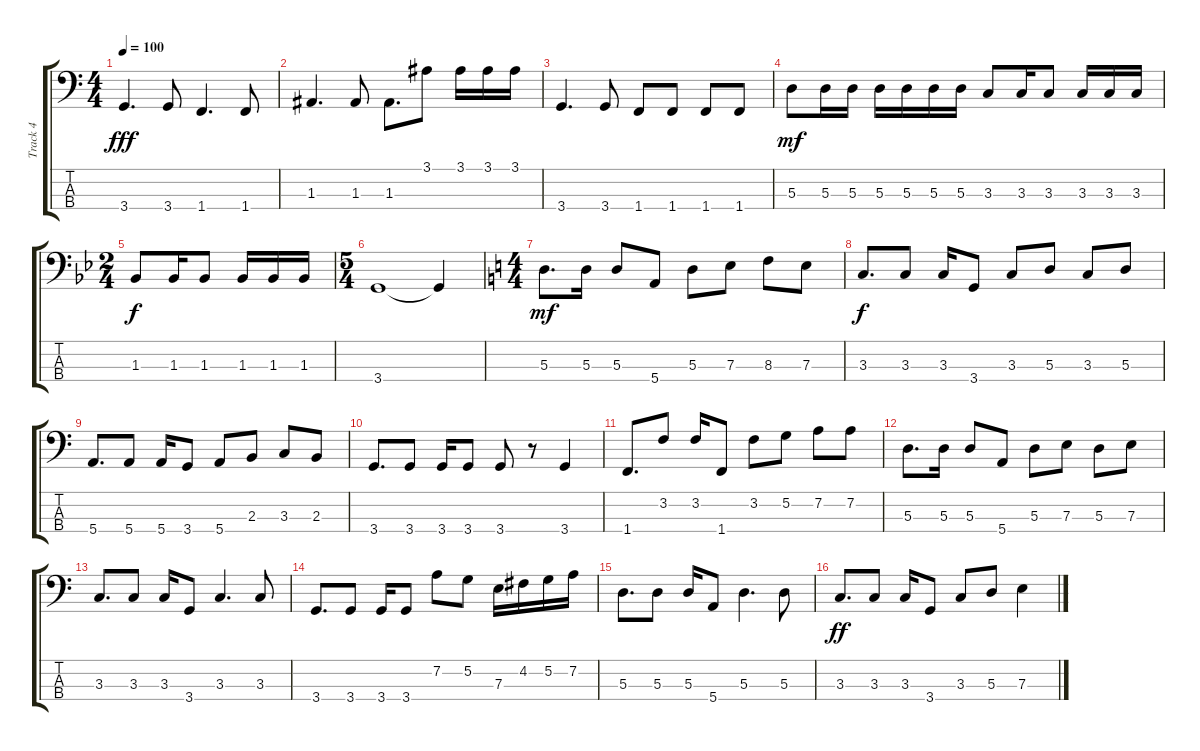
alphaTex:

\track ("Track 4" "Track 4") {instrument electricbassfinger bank 177}
\staff {score tabs}
\tuning (G2 D2 A1 E1) {hide}
\ts (4 4)
\tempo 100
\clef f4
\ks c
3.4.4{d dy fff} 3.4.8 1.4.4{d} 1.4.8 |
1.3.4{d} 1.3.8 1.3.8{d} 3.1.8 3.1.16 3.1.16 3.1.16 |
3.4.4{d} 3.4.8 1.4.8 1.4.8 1.4.8 1.4.8 |
5.3.8{dy mf} 5.3.16 5.3.16 5.3.16 5.3.16 5.3.16 5.3.16 3.3.8 3.3.16 3.3.8 3.3.16 3.3.16 3.3.16 |
\ts (2 4)
\ks bb
1.3.8{dy f} 1.3.16 1.3.8 1.3.16 1.3.16 1.3.16 |
\ts (5 4)
3.4.1 3.4{t}.4 |
\ts (4 4)
\ks c
5.3.8{d dy mf} 5.3.16 5.3.8 5.4.8 5.3.8 7.3.8 8.3.8 7.3.8 |
3.3.8{d dy f} 3.3.8 3.3.16 3.4.8 3.3.8 5.3.8 3.3.8 5.3.8 |
5.4.8{d} 5.4.8 5.4.16 3.4.8 5.4.8 2.3.8 3.3.8 2.3.8 |
3.4.8{d} 3.4.8 3.4.16 3.4.8 3.4.8 r.8 3.4.4 |
1.4.8{d} 3.2.8 3.2.16 1.4.8 3.2.8 5.2.8 7.2.8 7.2.8 |
5.3.8{d} 5.3.16 5.3.8 5.4.8 5.3.8 7.3.8 5.3.8 7.3.8 |
3.3.8{d} 3.3.8 3.3.16 3.4.8 3.3.4{d} 3.3.8 |
3.4.8{d} 3.4.8 3.4.16 3.4.8 7.2.8 5.2.8 7.3.16 4.2.16 5.2.16 7.2.16 |
5.3.8{d} 5.3.8 5.3.16 5.4.8 5.3.4{d} 5.3.8 |
3.3.8{d dy ff} 3.3.8 3.3.16 3.4.8 3.3.8 5.3.8 7.3.4
